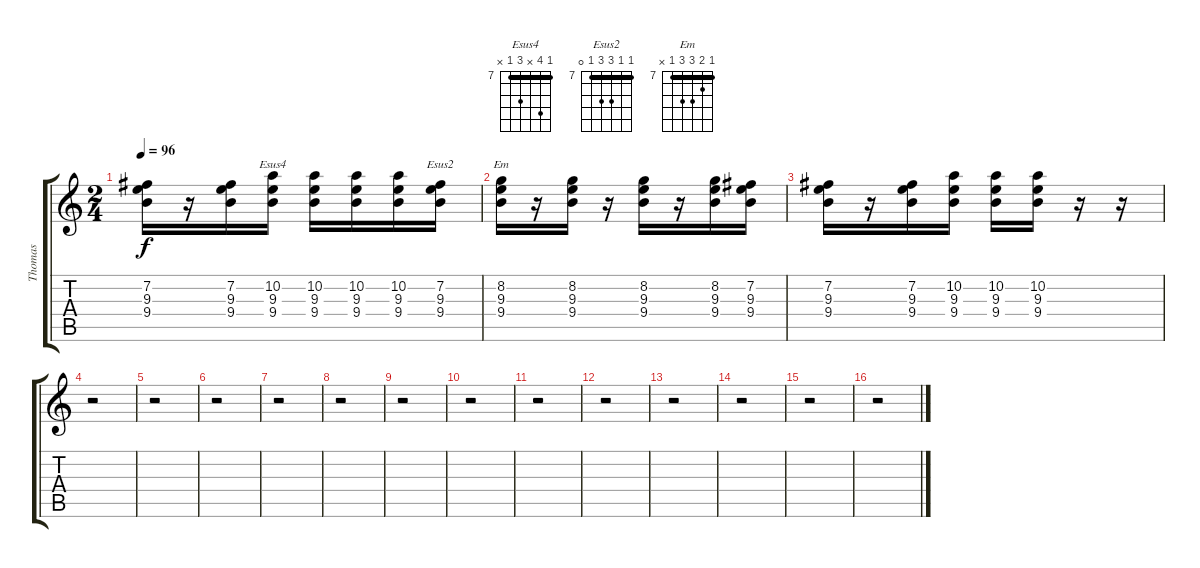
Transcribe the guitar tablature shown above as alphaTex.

\track ("Thomas" "Thomas") {instrument electricguitarjazz}
\staff {score tabs}
\tuning (E4 B3 G3 D3 A2 E2) {hide}
\chord ("Esus4" 7 10 x 9 7 x) {firstfret 7 barre 7}
\chord ("Esus2" 7 7 9 9 7 0) {firstfret 7 barre 7}
\chord ("Em" 7 8 9 9 7 x) {firstfret 7 barre 7}
\ts (2 4)
\tempo 96
\clef g2
\ks c
(7.2 9.3 9.4).16{dy f} r.16 (7.2 9.3 9.4).16 (10.2 9.3 9.4).16{ch "Esus4"} (10.2 9.3 9.4).16 (10.2 9.3 9.4).16 (10.2 9.3 9.4).16 (7.2 9.3 9.4).16{ch "Esus2"} |
(8.2 9.3 9.4).16{ch "Em"} r.16 (8.2 9.3 9.4).16 r.16 (8.2 9.3 9.4).16 r.16 (8.2 9.3 9.4).16 (7.2 9.3 9.4).16 |
(7.2 9.3 9.4).16 r.16 (7.2 9.3 9.4).16 (10.2 9.3 9.4).16 (10.2 9.3 9.4).16 (10.2 9.3 9.4).16 r.16 r.16 |
r.2 |
r.2 |
r.2 |
r.2 |
r.2 |
r.2 |
r.2 |
r.2 |
r.2 |
r.2 |
r.2 |
r.2 |
r.2
